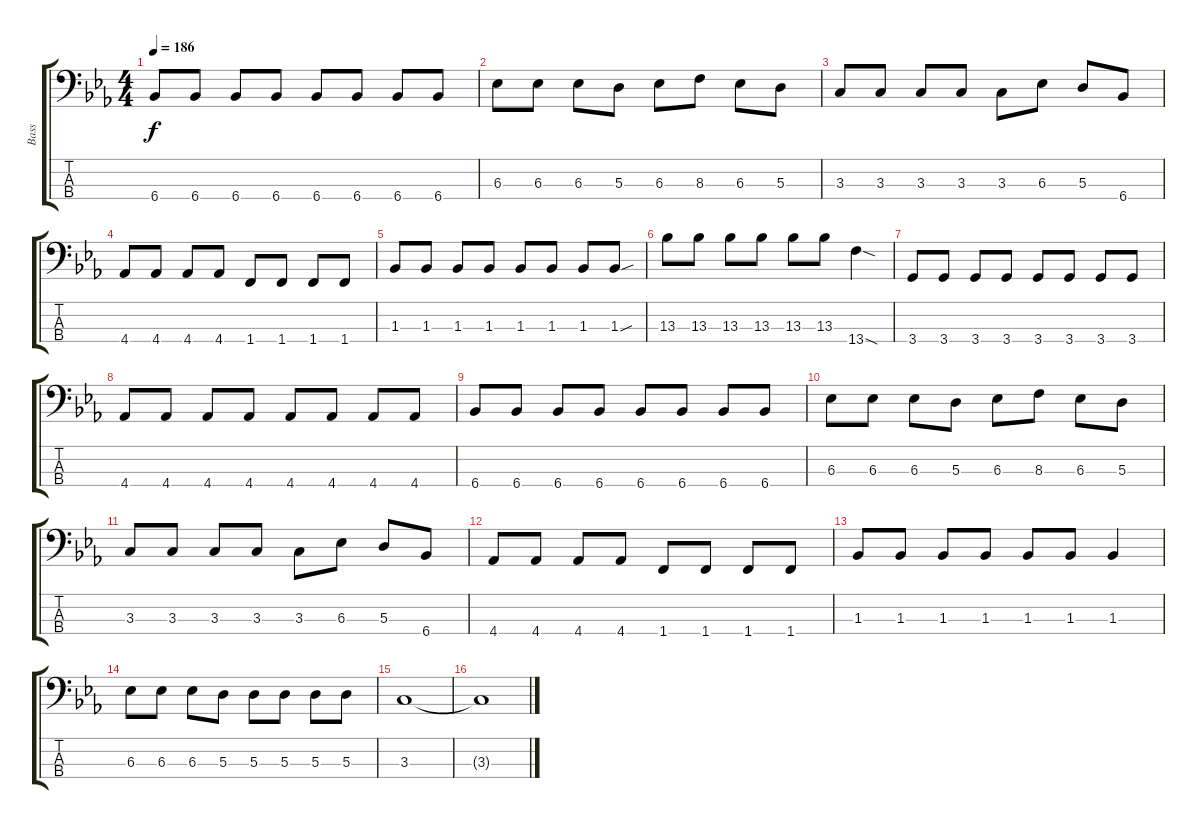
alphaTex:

\track ("Bass" "Bass") {instrument electricbasspick}
\staff {score tabs}
\tuning (G2 D2 A1 E1) {hide}
\ts (4 4)
\tempo 186
\clef f4
\ks eb
6.4.8{dy f} 6.4.8 6.4.8 6.4.8 6.4.8 6.4.8 6.4.8 6.4.8 |
6.3.8 6.3.8 6.3.8 5.3.8 6.3.8 8.3.8 6.3.8 5.3.8 |
3.3.8 3.3.8 3.3.8 3.3.8 3.3.8 6.3.8 5.3.8 6.4.8 |
4.4.8 4.4.8 4.4.8 4.4.8 1.4.8 1.4.8 1.4.8 1.4.8 |
1.3.8 1.3.8 1.3.8 1.3.8 1.3.8 1.3.8 1.3.8 1.3{sou}.8 |
13.3.8 13.3.8 13.3.8 13.3.8 13.3.8 13.3.8 13.4{sod}.4 |
3.4.8 3.4.8 3.4.8 3.4.8 3.4.8 3.4.8 3.4.8 3.4.8 |
4.4.8 4.4.8 4.4.8 4.4.8 4.4.8 4.4.8 4.4.8 4.4.8 |
6.4.8 6.4.8 6.4.8 6.4.8 6.4.8 6.4.8 6.4.8 6.4.8 |
6.3.8 6.3.8 6.3.8 5.3.8 6.3.8 8.3.8 6.3.8 5.3.8 |
3.3.8 3.3.8 3.3.8 3.3.8 3.3.8 6.3.8 5.3.8 6.4.8 |
4.4.8 4.4.8 4.4.8 4.4.8 1.4.8 1.4.8 1.4.8 1.4.8 |
1.3.8 1.3.8 1.3.8 1.3.8 1.3.8 1.3.8 1.3.4 |
6.3.8 6.3.8 6.3.8 5.3.8 5.3.8 5.3.8 5.3.8 5.3.8 |
3.3.1 |
3.3{t}.1
